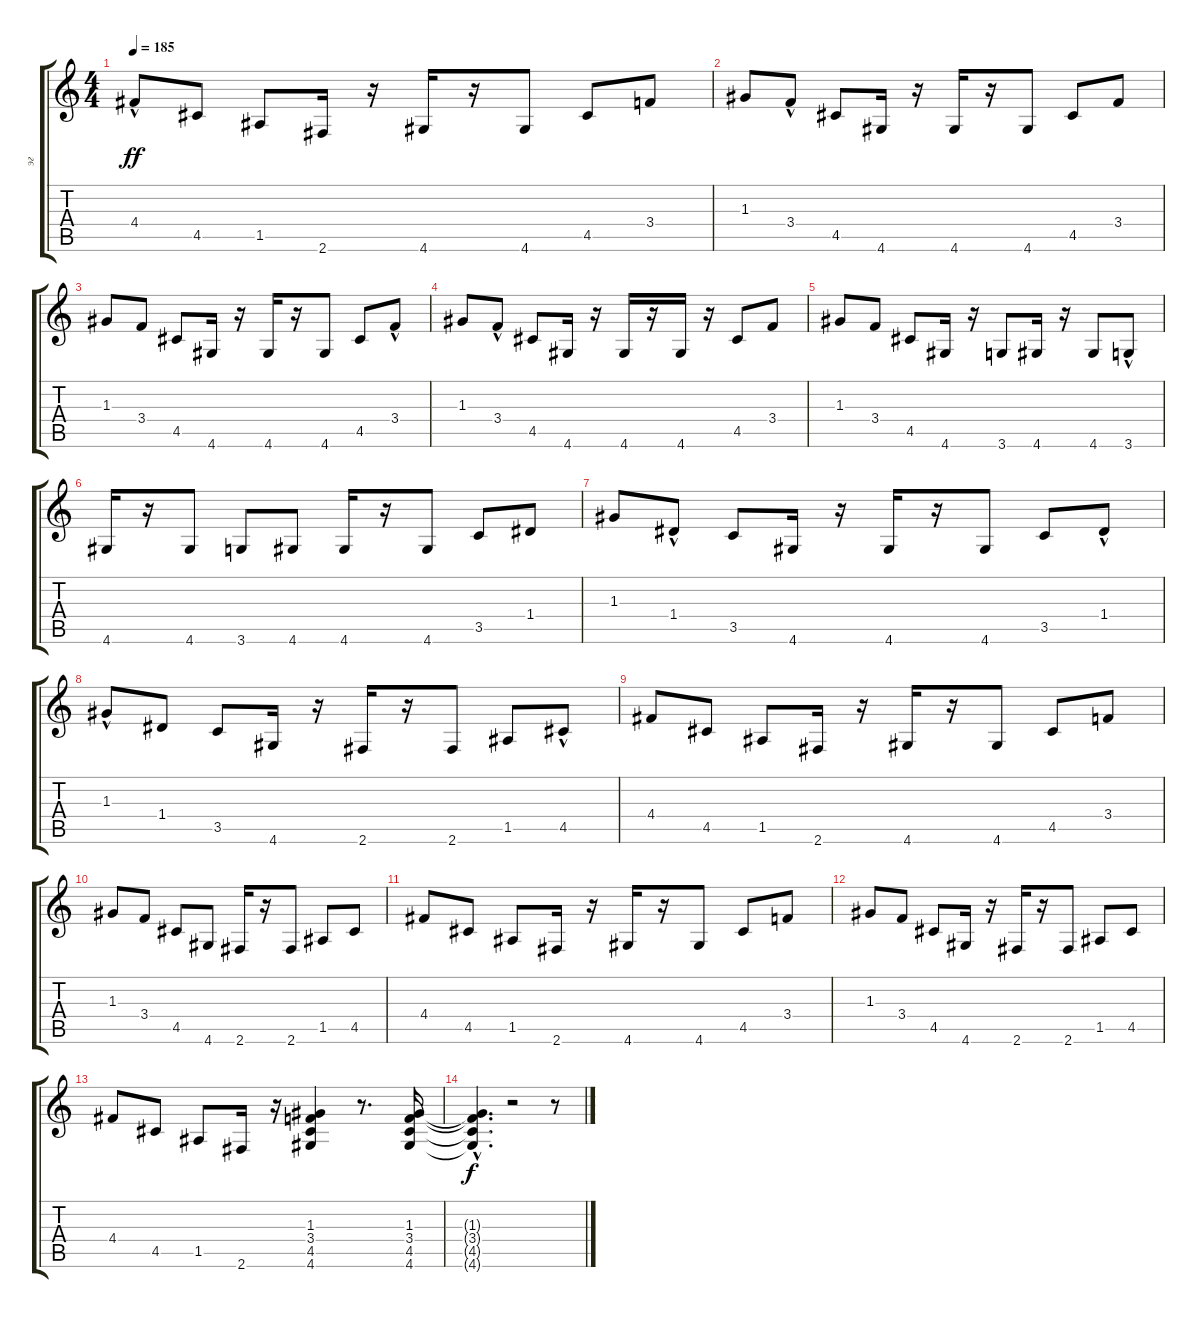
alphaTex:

\track ("эг" "эг") {instrument electricguitarclean}
\staff {score tabs}
\tuning (E4 B3 G3 D3 A2 E2) {hide}
\ts (4 4)
\tempo 185
\clef g2
\ks c
4.4{hac}.8{dy ff} 4.5.8 1.5.8 2.6.16 r.16 4.6.16 r.16 4.6.8 4.5.8 3.4.8 |
1.3.8 3.4{hac}.8 4.5.8 4.6.16 r.16 4.6.16 r.16 4.6.8 4.5.8 3.4.8 |
1.3.8 3.4.8 4.5.8 4.6.16 r.16 4.6.16 r.16 4.6.8 4.5.8 3.4{hac}.8 |
1.3.8 3.4{hac}.8 4.5.8 4.6.16 r.16 4.6.16 r.16 4.6.16 r.16 4.5.8 3.4.8 |
1.3.8 3.4.8 4.5.8 4.6.16 r.16 3.6.8 4.6.16 r.16 4.6.8 3.6{hac}.8 |
4.6.16 r.16 4.6.8 3.6.8 4.6.8 4.6.16 r.16 4.6.8 3.5.8 1.4.8 |
1.3.8 1.4{hac}.8 3.5.8 4.6.16 r.16 4.6.16 r.16 4.6.8 3.5.8 1.4{hac}.8 |
1.3{hac}.8 1.4.8 3.5.8 4.6.16 r.16 2.6.16 r.16 2.6.8 1.5.8 4.5{hac}.8 |
4.4.8 4.5.8 1.5.8 2.6.16 r.16 4.6.16 r.16 4.6.8 4.5.8 3.4.8 |
1.3.8 3.4.8 4.5.8 4.6.8 2.6.16 r.16 2.6.8 1.5.8 4.5.8 |
4.4.8 4.5.8 1.5.8 2.6.16 r.16 4.6.16 r.16 4.6.8 4.5.8 3.4.8 |
1.3.8 3.4.8 4.5.8 4.6.16 r.16 2.6.16 r.16 2.6.8 1.5.8 4.5.8 |
4.4.8 4.5.8 1.5.8 2.6.16 r.16 (1.3 3.4 4.5 4.6).4 r.8{d} (1.3 3.4 4.5 4.6).16 |
(1.3{t} 3.4{t} 4.5{hac t} 4.6{t}).4{d dy f} r.2 r.8
